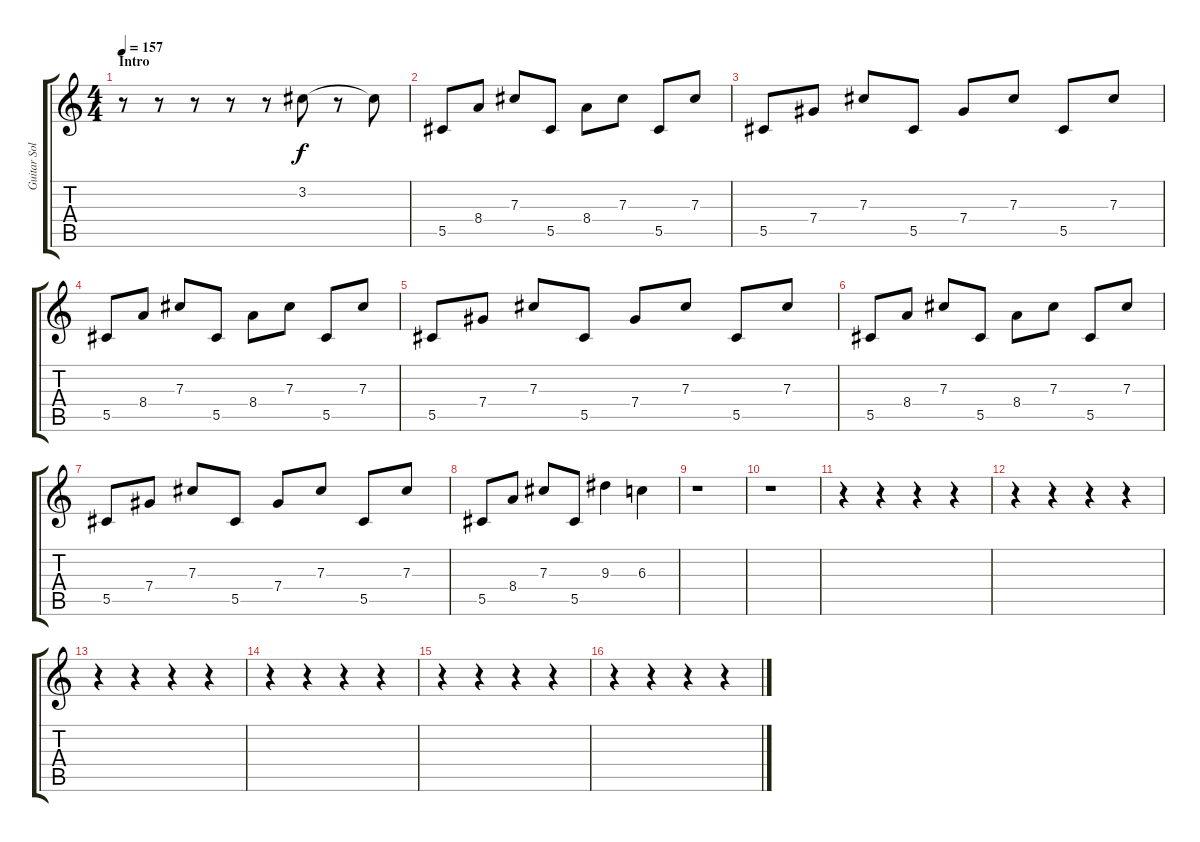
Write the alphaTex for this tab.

\track ("Guitar Solo" "Guitar Sol") {instrument overdrivenguitar}
\staff {score tabs}
\tuning (Eb4 Bb3 Gb3 Db3 Ab2 Eb2) {hide}
\ts (4 4)
\section ("" "Intro ")
\tempo 157
\clef g2
\ks c
r.8{dy f} r.8 r.8 r.8 r.8 3.2{t}.8 r.8 3.2{t}.8 |
5.5.8 8.4.8 7.3.8 5.5.8 8.4.8 7.3.8 5.5.8 7.3.8 |
5.5.8 7.4.8 7.3.8 5.5.8 7.4.8 7.3.8 5.5.8 7.3.8 |
5.5.8 8.4.8 7.3.8 5.5.8 8.4.8 7.3.8 5.5.8 7.3.8 |
5.5.8 7.4.8 7.3.8 5.5.8 7.4.8 7.3.8 5.5.8 7.3.8 |
5.5.8 8.4.8 7.3.8 5.5.8 8.4.8 7.3.8 5.5.8 7.3.8 |
5.5.8 7.4.8 7.3.8 5.5.8 7.4.8 7.3.8 5.5.8 7.3.8 |
5.5.8 8.4.8 7.3.8 5.5.8 9.3.4 6.3.4 |
r.1 |
r.1 |
r.4 r.4 r.4 r.4 |
r.4 r.4 r.4 r.4 |
r.4 r.4 r.4 r.4 |
r.4 r.4 r.4 r.4 |
r.4 r.4 r.4 r.4 |
r.4 r.4 r.4 r.4
